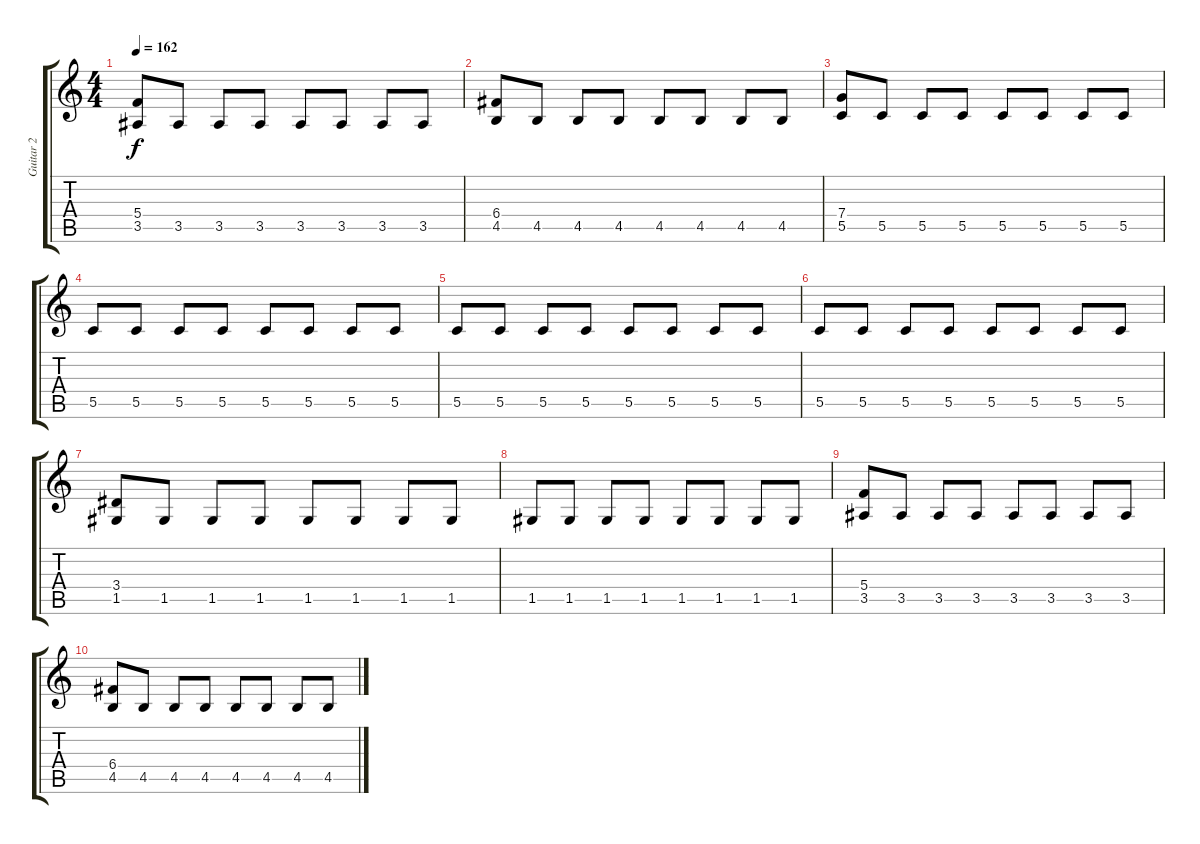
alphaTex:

\track ("Guitar 2" "Guitar 2") {instrument distortionguitar}
\staff {score tabs}
\tuning (D4 A3 F3 C3 G2 D2) {hide}
\ts (4 4)
\tempo 162
\clef g2
\ks c
(5.4 3.5).8{dy f} 3.5.8 3.5.8 3.5.8 3.5.8 3.5.8 3.5.8 3.5.8 |
(6.4 4.5).8 4.5.8 4.5.8 4.5.8 4.5.8 4.5.8 4.5.8 4.5.8 |
(7.4 5.5).8 5.5.8 5.5.8 5.5.8 5.5.8 5.5.8 5.5.8 5.5.8 |
5.5.8 5.5.8 5.5.8 5.5.8 5.5.8 5.5.8 5.5.8 5.5.8 |
5.5.8 5.5.8 5.5.8 5.5.8 5.5.8 5.5.8 5.5.8 5.5.8 |
5.5.8 5.5.8 5.5.8 5.5.8 5.5.8 5.5.8 5.5.8 5.5.8 |
(3.4 1.5).8 1.5.8 1.5.8 1.5.8 1.5.8 1.5.8 1.5.8 1.5.8 |
1.5.8 1.5.8 1.5.8 1.5.8 1.5.8 1.5.8 1.5.8 1.5.8 |
(5.4 3.5).8 3.5.8 3.5.8 3.5.8 3.5.8 3.5.8 3.5.8 3.5.8 |
(6.4 4.5).8 4.5.8 4.5.8 4.5.8 4.5.8 4.5.8 4.5.8 4.5.8
